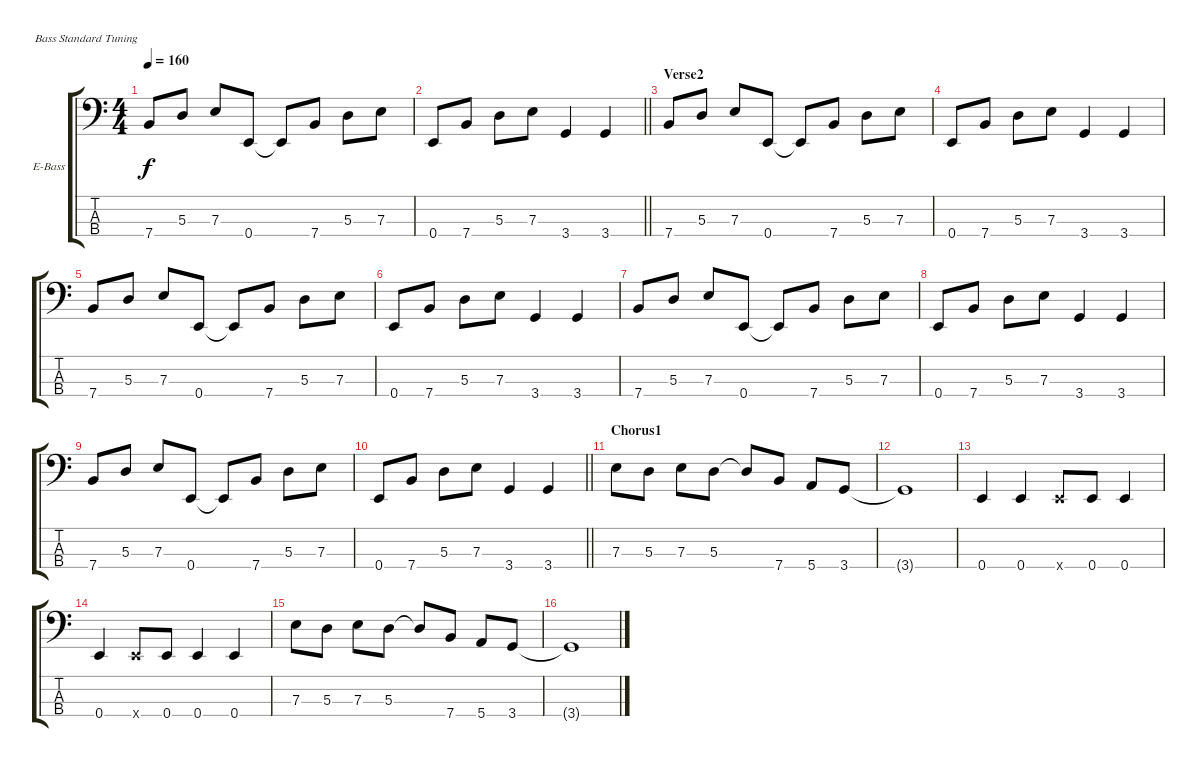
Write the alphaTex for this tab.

\bracketExtendMode groupsimilarinstruments
\firstSystemTrackNameOrientation horizontal
\otherSystemsTrackNameOrientation horizontal
\track ("Dan Maines" "E-Bass") {instrument electricbassfinger}
\staff {score tabs}
\tuning (G2 D2 A1 E1)
\ts (4 4)
\tempo 160
\clef f4
\ks c
7.4.8{dy f} 5.3.8 7.3.8 0.4.8 0.4{t}.8 7.4.8 5.3.8 7.3.8 |
\barLineRight lightlight
0.4.8 7.4.8 5.3.8 7.3.8 3.4.4 3.4.4 |
\section ("" "Verse2")
7.4.8 5.3.8 7.3.8 0.4.8 0.4{t}.8 7.4.8 5.3.8 7.3.8 |
0.4.8 7.4.8 5.3.8 7.3.8 3.4.4 3.4.4 |
7.4.8 5.3.8 7.3.8 0.4.8 0.4{t}.8 7.4.8 5.3.8 7.3.8 |
0.4.8 7.4.8 5.3.8 7.3.8 3.4.4 3.4.4 |
7.4.8 5.3.8 7.3.8 0.4.8 0.4{t}.8 7.4.8 5.3.8 7.3.8 |
0.4.8 7.4.8 5.3.8 7.3.8 3.4.4 3.4.4 |
7.4.8 5.3.8 7.3.8 0.4.8 0.4{t}.8 7.4.8 5.3.8 7.3.8 |
\barLineRight lightlight
0.4.8 7.4.8 5.3.8 7.3.8 3.4.4 3.4.4 |
\section ("" "Chorus1")
7.3.8 5.3.8 7.3.8 5.3.8 5.3{t}.8 7.4.8 5.4.8 3.4.8 |
3.4{t}.1 |
0.4.4 0.4.4 0.4{x}.8 0.4.8 0.4.4 |
0.4.4 0.4{x}.8 0.4.8 0.4.4 0.4.4 |
7.3.8 5.3.8 7.3.8 5.3.8 5.3{t}.8 7.4.8 5.4.8 3.4.8 |
3.4{t}.1
